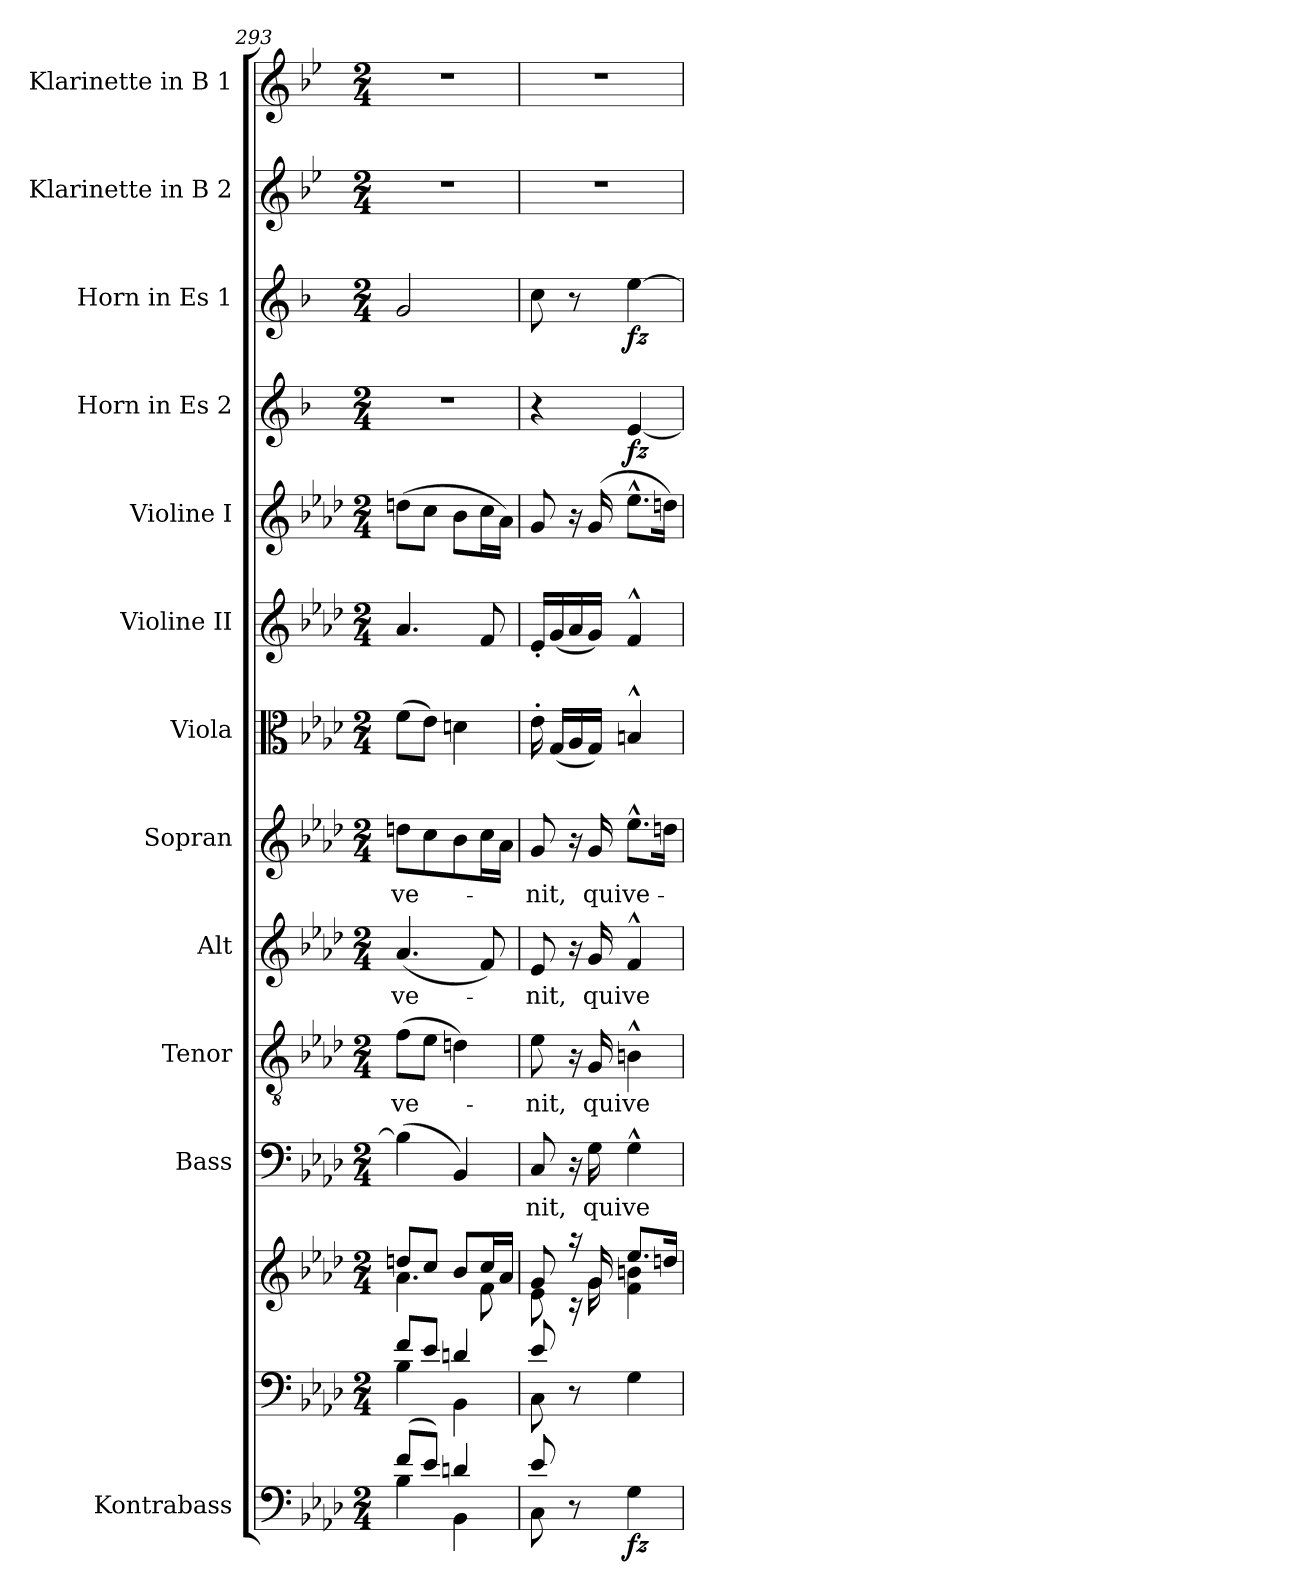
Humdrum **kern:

**kern	**dynam	**kern	**kern	**kern	**text	**kern	**text	**kern	**text	**kern	**text	**kern	**kern	**kern	**kern	**dynam	**kern	**dynam	**kern	**kern
*part13	*part13	*part12	*part12	*part11	*part11	*part10	*part10	*part9	*part9	*part8	*part8	*part7	*part6	*part5	*part4	*part4	*part3	*part3	*part2	*part1
*staff14	*staff14	*staff13	*staff12	*staff11	*staff11	*staff10	*staff10	*staff9	*staff9	*staff8	*staff8	*staff7	*staff6	*staff5	*staff4	*staff4	*staff3	*staff3	*staff2	*staff1
*I"Kontrabass	*	*	*	*I"Bass	*	*I"Tenor	*	*I"Alt	*	*I"Sopran	*	*I"Viola	*I"Violine II	*I"Violine I	*I"Horn in Es 2	*	*I"Horn in Es 1	*	*I"Klarinette in B 2	*I"Klarinette in B 1
*I'Kb.	*	*	*	*I'B	*	*I'T	*	*I'A	*	*I'S	*	*I'Vla.	*I'Vl. II	*I'Vl. I	*I'Hrn. 2	*	*I'Hrn. 1	*	*	*
*clefF4	*	*clefF4	*clefG2	*clefF4	*	*clefGv2	*	*clefG2	*	*clefG2	*	*clefC3	*clefG2	*clefG2	*clefG2	*	*clefG2	*	*clefG2	*clefG2
*ITrd7c12	*	*	*	*	*	*	*	*	*	*	*	*	*	*	*ITrd5c9	*	*ITrd5c9	*	*ITrd1c2	*ITrd1c2
*k[b-e-a-d-]	*	*k[b-e-a-d-]	*k[b-e-a-d-]	*k[b-e-a-d-]	*	*k[b-e-a-d-]	*	*k[b-e-a-d-]	*	*k[b-e-a-d-]	*	*k[b-e-a-d-]	*k[b-e-a-d-]	*k[b-e-a-d-]	*k[b-e-a-d-]	*	*k[b-e-a-d-]	*	*k[b-e-a-d-]	*k[b-e-a-d-]
*A-:	*	*A-:	*A-:	*A-:	*	*A-:	*	*A-:	*	*A-:	*	*A-:	*A-:	*A-:	*A-:	*	*A-:	*	*A-:	*A-:
*M2/4	*	*M2/4	*M2/4	*M2/4	*	*M2/4	*	*M2/4	*	*M2/4	*	*M2/4	*M2/4	*M2/4	*M2/4	*	*M2/4	*	*M2/4	*M2/4
=293	=293	=293	=293	=293	=293	=293	=293	=293	=293	=293	=293	=293	=293	=293	=293	=293	=293	=293	=293	=293
*^	*	*^	*^	*	*	*	*	*	*	*	*	*	*	*	*	*	*	*	*	*
!	!	!	!	!	!	!	!	!	!	!LO:LY:b	!	!LO:LY:b	!	!LO:LY:b	!	!	!	!	!	!	!	!	!
(>8F/L	4BB-\	.	8f/L	4B-\	8ddn/L	4.a-\	(>4B-\]	.	(>8f\L	ve-	(<4.a-/	ve-	8ddn\L	ve-	(>8f\L	4.a-/	(>8ddn\L	2r	.	2B-/	.	2r	2r
8E-/J)	.	.	8e-/J	.	8cc/J	.	.	.	8e-\J	.	.	.	8cc\	.	8e-\J)	.	8cc\J	.	.	.	.	.	.
4Dn/	4BBB-\	.	4dn/	4BB-\	8b-/L	.	4BB-/)	.	4dn\)	.	.	.	8b-\	.	4dn\	.	8b-\L	.	.	.	.	.	.
.	.	.	.	.	16cc/L	8f\	.	.	.	.	8f/)	.	16cc\L	.	.	8f/	16cc\L	.	.	.	.	.	.
.	.	.	.	.	16a-/JJ	.	.	.	.	.	.	.	16a-\JJ	.	.	.	16a-\JJ)	.	.	.	.	.	.
!!LO:PB:g=z
=294	=294	=294	=294	=294	=294	=294	=294	=294	=294	=294	=294	=294	=294	=294	=294	=294	=294	=294	=294	=294	=294	=294	=294
!	!	!	!	!	!	!	!	!LO:LY:b	!	!LO:LY:b	!	!LO:LY:b	!	!LO:LY:b	!	!	!	!	!	!	!	!	!
8E-/	8CC\	.	8e-/	8C\	8g/	8e-\	8C/	-nit,	8e-\	-nit,	8e-/	-nit,	8g/	-nit,	16e-'>\	16e-'</LL	8g/	4r	.	8e-\	.	2r	2r
.	.	.	.	.	.	.	.	.	.	.	.	.	.	.	(<16G/LL	(<16g/	.	.	.	.	.	.	.
8r	4.ryy	.	8r	4.ryy	16raa	16rc	16r	.	16r	.	16r	.	16r	.	16A-/	16a-/	16r	.	.	8r	.	.	.
!	!	!	!	!	!	!	!	!LO:LY:b	!	!LO:LY:b	!	!LO:LY:b	!	!LO:LY:b	!	!	!	!	!	!	!	!	!
.	.	.	.	.	16g/	16g\	16G\	qui	16G/	qui	16g/	qui	16g/	qui	16G/JJ)	16g/JJ)	(16g/	.	.	.	.	.	.
!	!	!LO:DY:b	!	!	!	!	!	!LO:LY:b	!	!LO:LY:b	!	!LO:LY:b	!	!LO:LY:b	!	!	!	!	!LO:DY:b	!	!LO:DY:b	!	!
4GG\	.	fz	4G\	.	8.ee-/L	4f\ 4bn\	4G^^>\	ve-	4Bn^^>\	ve-	4f^^>/	ve-	8.ee-^^>\L	ve-	4Bn^^>/	4f^^>/	8.ee-^^>\L	[4G/	fz	[4g\	fz	.	.
.	.	.	.	.	16ddn/Jk	.	.	.	.	.	.	.	16ddn\Jk	.	.	.	16ddn\Jk)	.	.	.	.	.	.
*v	*v	*	*	*	*	*	*	*	*	*	*	*	*	*	*	*	*	*	*	*	*	*	*
*	*	*v	*v	*	*	*	*	*	*	*	*	*	*	*	*	*	*	*	*	*	*	*
*	*	*	*v	*v	*	*	*	*	*	*	*	*	*	*	*	*	*	*	*	*	*
=	=	=	=	=	=	=	=	=	=	=	=	=	=	=	=	=	=	=	=	=
*-	*-	*-	*-	*-	*-	*-	*-	*-	*-	*-	*-	*-	*-	*-	*-	*-	*-	*-	*-	*-
